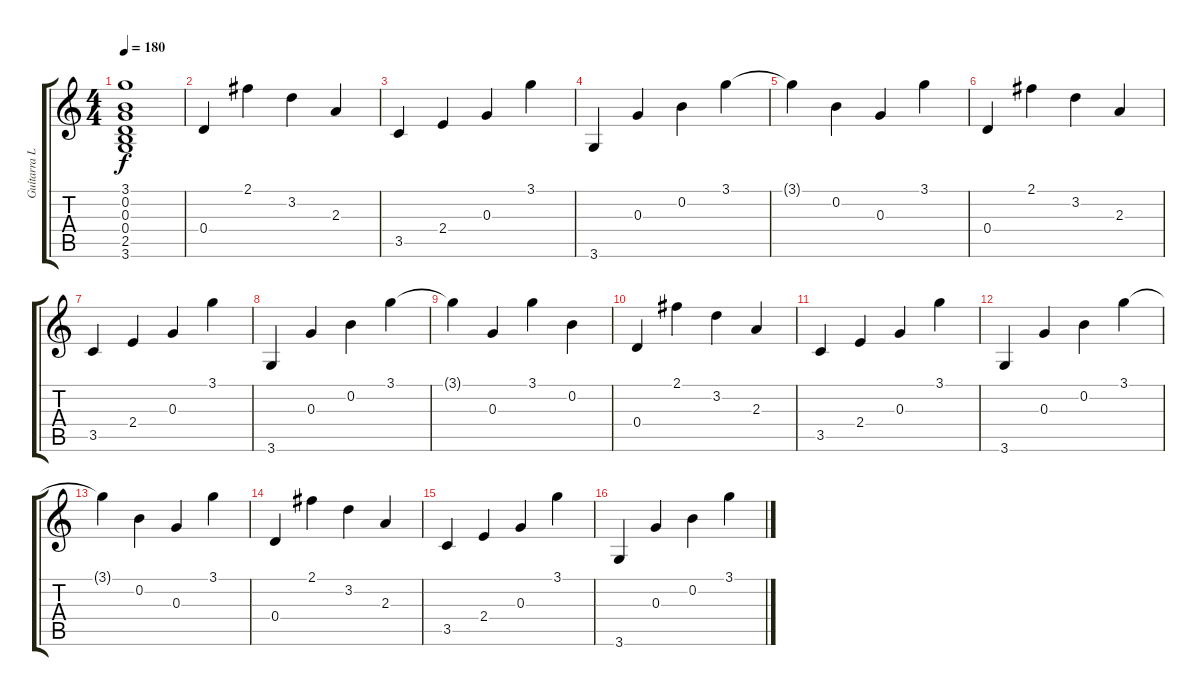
\track ("Guítarra Limpia" "Guítarra L") {instrument electricguitarclean}
\staff {score tabs}
\tuning (E4 B3 G3 D3 A2 E2) {hide}
\ts (4 4)
\tempo 180
\clef g2
\ks c
(3.1{t} 0.2{t} 0.3{t} 0.4{t} 2.5{t} 3.6{t}).1{dy f} |
0.4.4 2.1.4 3.2.4 2.3.4 |
3.5.4 2.4.4 0.3.4 3.1.4 |
3.6.4 0.3.4 0.2.4 3.1.4 |
3.1{t}.4 0.2.4 0.3.4 3.1.4 |
0.4.4 2.1.4 3.2.4 2.3.4 |
3.5.4 2.4.4 0.3.4 3.1.4 |
3.6.4 0.3.4 0.2.4 3.1.4 |
3.1{t}.4 0.3.4 3.1.4 0.2.4 |
0.4.4 2.1.4 3.2.4 2.3.4 |
3.5.4 2.4.4 0.3.4 3.1.4 |
3.6.4 0.3.4 0.2.4 3.1.4 |
3.1{t}.4 0.2.4 0.3.4 3.1.4 |
0.4.4 2.1.4 3.2.4 2.3.4 |
3.5.4 2.4.4 0.3.4 3.1.4 |
3.6.4 0.3.4 0.2.4 3.1.4
